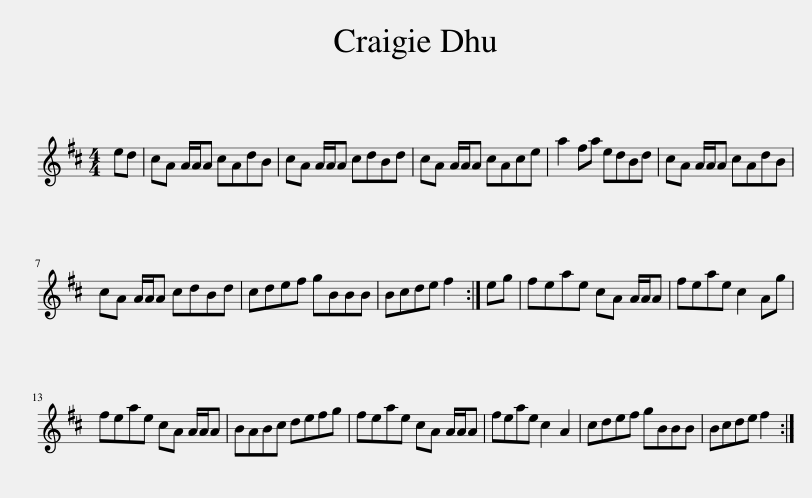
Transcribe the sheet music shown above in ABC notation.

X:1
L:1/8
M:4/4
I:linebreak $
K:D
V:1 treble
V:1
 ed | cA A/A/A cAdB | cA A/A/A cdBd | cA A/A/A cAce | a2 fa edBd | %5
 cA A/A/A cAdB |$ cA A/A/A cdBd | cdef gBBB | Bcde f2 :| eg | %10
 feae cA A/A/A | feae c2 Ag |$ feae cA A/A/A | BABc defg | feae cA A/A/A | %15
 feae c2 A2 | cdef gBBB | Bcde f2 :| %18
